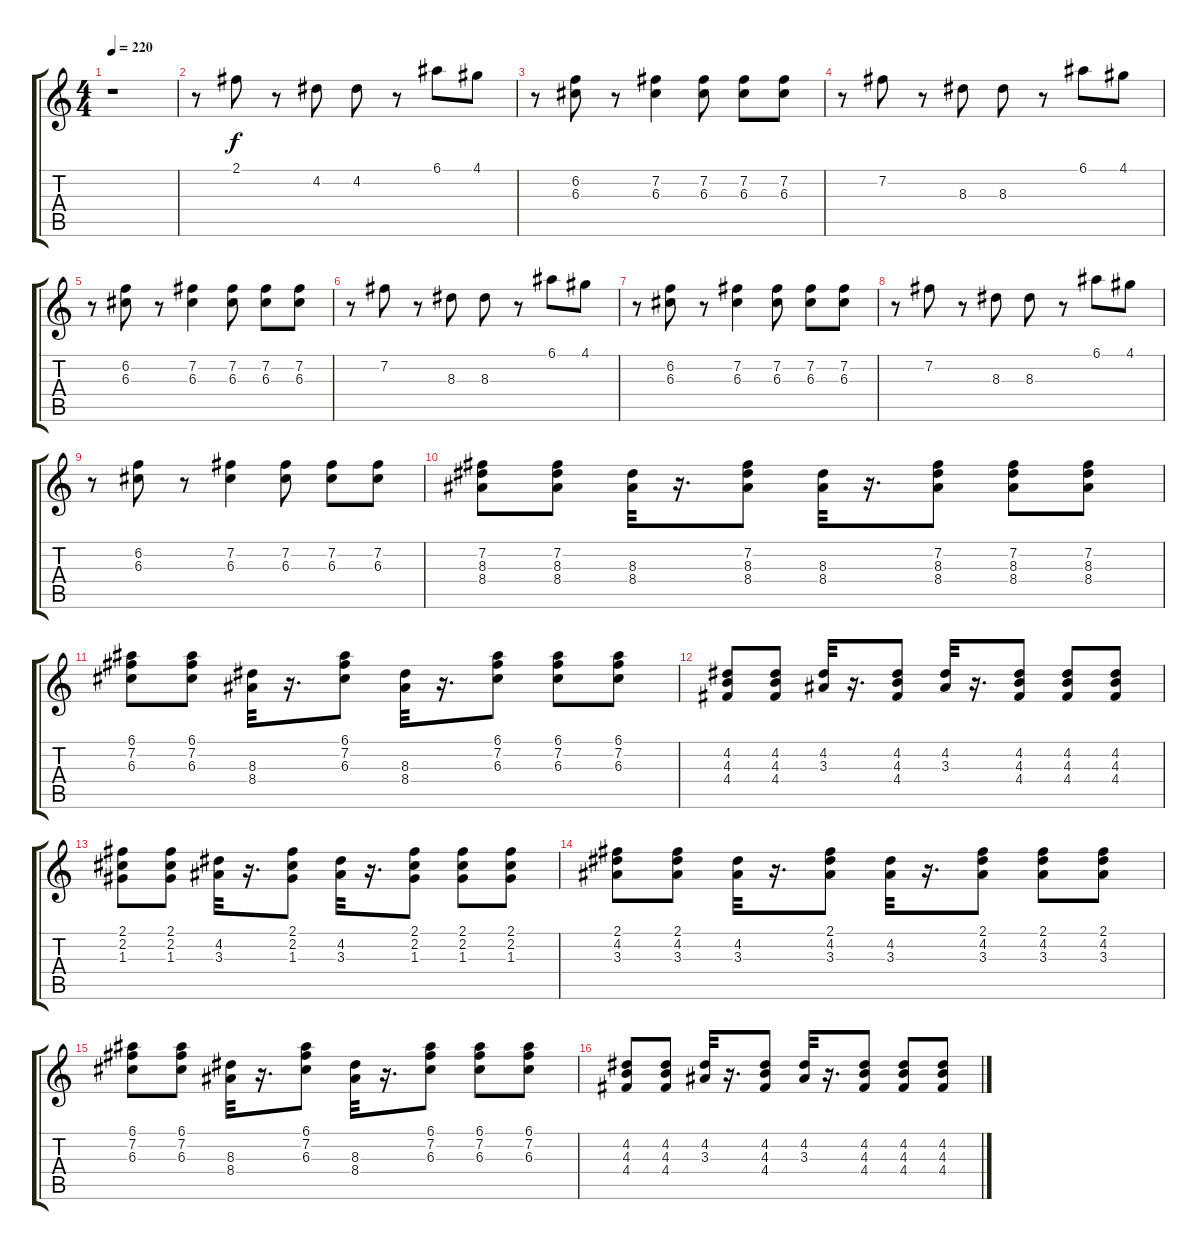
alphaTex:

\track "" {instrument distortionguitar}
\staff {score tabs}
\tuning (E4 B3 G3 D3 A2 E2) {hide}
\ts (4 4)
\tempo 220
\clef g2
\ks c
r.1{dy f} |
r.8 2.1.8 r.8 4.2.8 4.2.8 r.8 6.1.8 4.1.8 |
r.8 (6.2 6.3).8 r.8 (7.2 6.3).4 (7.2 6.3).8 (7.2 6.3).8 (7.2 6.3).8 |
r.8 7.2.8 r.8 8.3.8 8.3.8 r.8 6.1.8 4.1.8 |
r.8 (6.2 6.3).8 r.8 (7.2 6.3).4 (7.2 6.3).8 (7.2 6.3).8 (7.2 6.3).8 |
r.8 7.2.8 r.8 8.3.8 8.3.8 r.8 6.1.8 4.1.8 |
r.8 (6.2 6.3).8 r.8 (7.2 6.3).4 (7.2 6.3).8 (7.2 6.3).8 (7.2 6.3).8 |
r.8 7.2.8 r.8 8.3.8 8.3.8 r.8 6.1.8 4.1.8 |
r.8 (6.2 6.3).8 r.8 (7.2 6.3).4 (7.2 6.3).8 (7.2 6.3).8 (7.2 6.3).8 |
(7.2 8.3 8.4).8 (7.2 8.3 8.4).8 (8.3 8.4).32 r.16{d} (7.2 8.3 8.4).8 (8.3 8.4).32 r.16{d} (7.2 8.3 8.4).8 (7.2 8.3 8.4).8 (7.2 8.3 8.4).8 |
(6.1 7.2 6.3).8 (6.1 7.2 6.3).8 (8.3 8.4).32 r.16{d} (6.1 7.2 6.3).8 (8.3 8.4).32 r.16{d} (6.1 7.2 6.3).8 (6.1 7.2 6.3).8 (6.1 7.2 6.3).8 |
(4.2 4.3 4.4).8 (4.2 4.3 4.4).8 (4.2 3.3).32 r.16{d} (4.2 4.3 4.4).8 (4.2 3.3).32 r.16{d} (4.2 4.3 4.4).8 (4.2 4.3 4.4).8 (4.2 4.3 4.4).8 |
(2.1 2.2 1.3).8 (2.1 2.2 1.3).8 (4.2 3.3).32 r.16{d} (2.1 2.2 1.3).8 (4.2 3.3).32 r.16{d} (2.1 2.2 1.3).8 (2.1 2.2 1.3).8 (2.1 2.2 1.3).8 |
(2.1 4.2 3.3).8 (2.1 4.2 3.3).8 (4.2 3.3).32 r.16{d} (2.1 4.2 3.3).8 (4.2 3.3).32 r.16{d} (2.1 4.2 3.3).8 (2.1 4.2 3.3).8 (2.1 4.2 3.3).8 |
(6.1 7.2 6.3).8 (6.1 7.2 6.3).8 (8.3 8.4).32 r.16{d} (6.1 7.2 6.3).8 (8.3 8.4).32 r.16{d} (6.1 7.2 6.3).8 (6.1 7.2 6.3).8 (6.1 7.2 6.3).8 |
(4.2 4.3 4.4).8 (4.2 4.3 4.4).8 (4.2 3.3).32 r.16{d} (4.2 4.3 4.4).8 (4.2 3.3).32 r.16{d} (4.2 4.3 4.4).8 (4.2 4.3 4.4).8 (4.2 4.3 4.4).8
